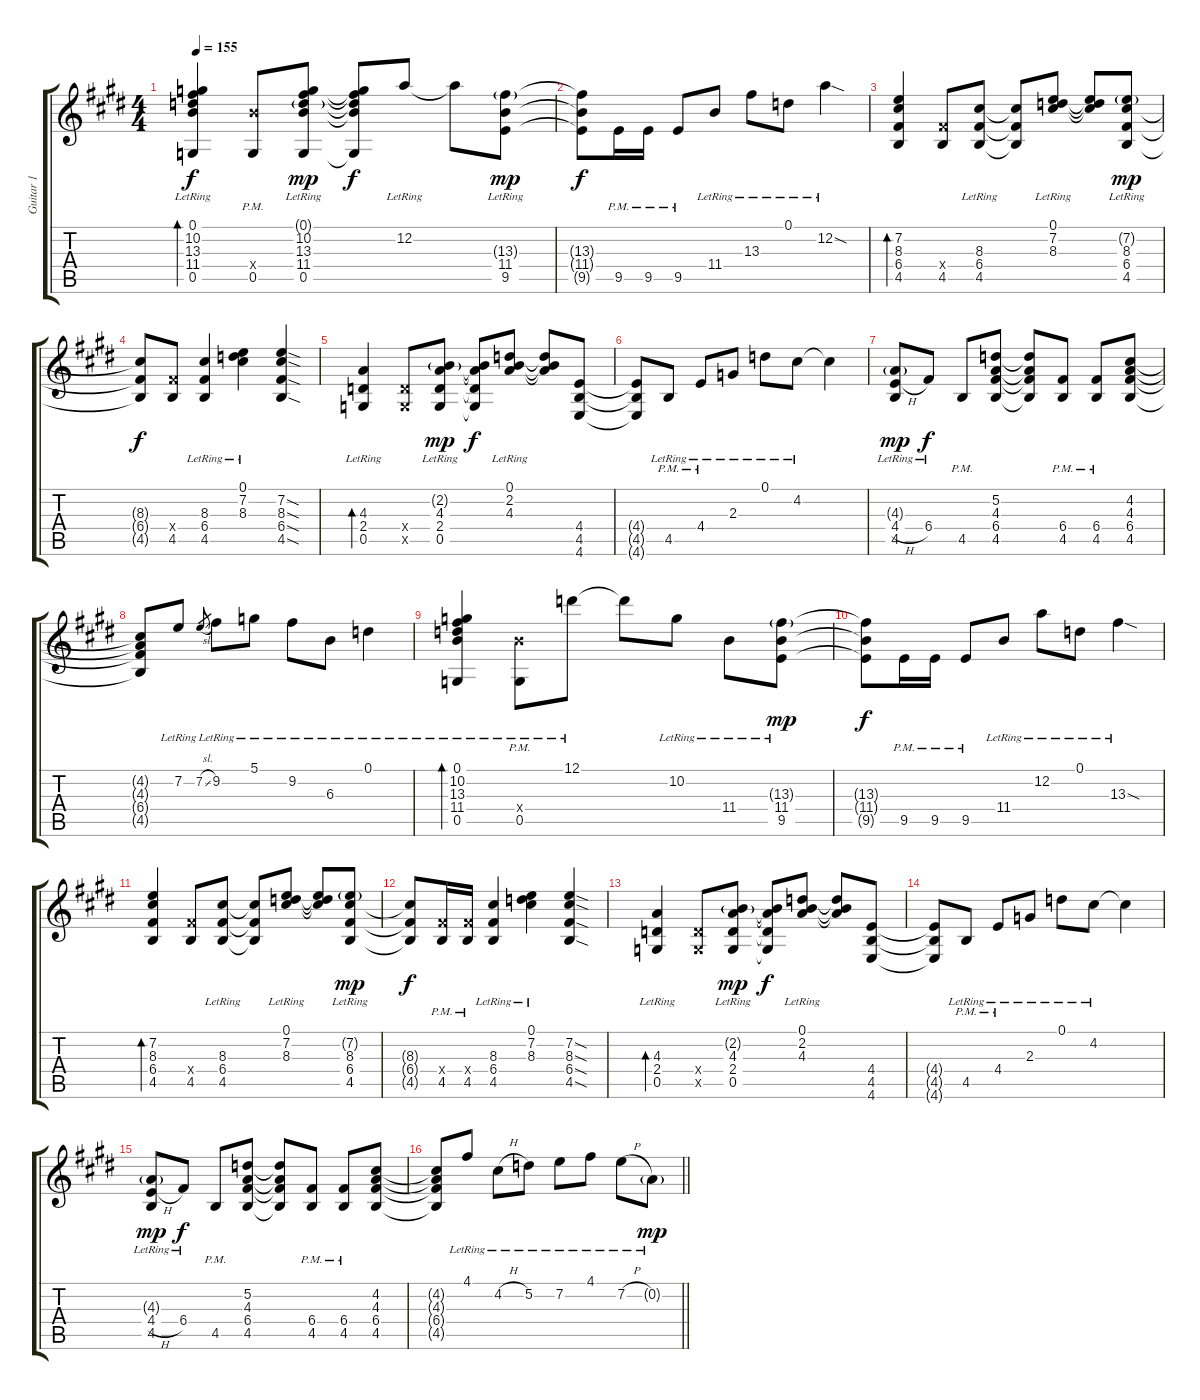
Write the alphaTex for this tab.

\track ("Guitar 1" "Guitar 1") {instrument electricguitarclean}
\staff {score tabs}
\tuning (D4 A3 F3 C3 G2 C2) {hide}
\ts (4 4)
\tempo 155
\clef g2
\ks e
(0.1{lr} 10.2{lr} 13.3{lr} 11.4{lr} 0.5{lr}).4{bd 30 dy f instrument electricguitarclean} (11.4{pm x} 0.5{pm}).8 (0.1{g lr} 10.2{lr} 13.3{lr} 11.4{lr} 0.5{lr}).8{dy mp} (0.1{t} 10.2{t} 13.3{t} 11.4{t} 0.5{t}).8{dy f} 12.2{lr}.8 12.2{t}.8 (13.3{g lr} 11.4{lr} 9.5{lr}).8{dy mp} |
(13.3{t} 11.4{t} 9.5{t}).8{dy f} 9.5{pm}.16 9.5{pm}.16 9.5{pm}.8 11.4{lr}.8 13.3{lr}.8 0.1{lr}.8 12.2{sod lr}.4 |
(7.2 8.3 6.4 4.5).4{bd 30} (6.4{x} 4.5).8 (8.3{lr} 6.4{lr} 4.5{lr}).8 (8.3{t} 6.4{t} 4.5{t}).8 (0.1{lr} 7.2{lr} 8.3{lr}).8 (0.1{t} 7.2{t} 8.3{t}).8 (7.2{g lr} 8.3{lr} 6.4{lr} 4.5{lr}).8{dy mp} |
(8.3{t} 6.4{t} 4.5{t}).8{dy f} (6.4{x} 4.5).8 (8.3{lr} 6.4{lr} 4.5{lr}).4 (0.1{lr} 7.2{lr} 8.3{lr}).4 (7.2{sod} 8.3{sod} 6.4{sod} 4.5{sod}).4 |
(4.3{lr} 2.4{lr} 0.5{lr}).4{bd 30} (2.4{x} 0.5{x}).8 (2.2{g lr} 4.3{lr} 2.4{lr} 0.5{lr}).8{dy mp} (2.2{t} 4.3{t} 2.4{t} 0.5{t}).8{dy f} (0.1{lr} 2.2{lr} 4.3{lr}).8 (0.1{t} 2.2{t} 4.3{t}).8 (4.4 4.5 4.6).8 |
(4.4{t} 4.5{t} 4.6{t}).8 4.5{pm lr}.8 4.4{pm lr}.8 2.3{lr}.8 0.1{lr}.8 4.2{lr}.8 4.2{t}.4 |
(4.3{g lr} 4.4{h lr} 4.5{lr}).8{dy mp} 6.4{lr}.8{dy f} 4.5{pm}.8 (5.2 4.3 6.4 4.5).8 (5.2{t} 4.3{t} 6.4{t} 4.5{t}).8 (6.4{pm} 4.5{pm}).8 (6.4{pm} 4.5{pm}).8 (4.2 4.3 6.4 4.5).8 |
(4.2{t} 4.3{t} 6.4{t} 4.5{t}).8 7.2{lr}.8 7.2{sl}.8{gr} 9.2{lr}.8 5.1{lr}.8 9.2{lr}.8 6.3{lr}.8 0.1{lr}.4 |
(0.1{lr} 10.2{lr} 13.3{lr} 11.4{lr} 0.5{lr}).4{bd 30} (11.4{pm x} 0.5{pm lr}).8 12.1{lr}.8 12.1{t}.8 10.2{lr}.8 11.4{lr}.8 (13.3{g lr} 11.4{lr} 9.5{lr}).8{dy mp} |
(13.3{t} 11.4{t} 9.5{t}).8{dy f} 9.5{pm}.16 9.5{pm}.16 9.5{pm}.8 11.4{lr}.8 12.2{lr}.8 0.1{lr}.8 13.3{sod lr}.4 |
(7.2 8.3 6.4 4.5).4{bd 30} (6.4{x} 4.5).8 (8.3{lr} 6.4{lr} 4.5{lr}).8 (8.3{t} 6.4{t} 4.5{t}).8 (0.1{lr} 7.2{lr} 8.3{lr}).8 (0.1{t} 7.2{t} 8.3{t}).8 (7.2{g lr} 8.3{lr} 6.4{lr} 4.5{lr}).8{dy mp} |
(8.3{t} 6.4{t} 4.5{t}).8{dy f} (6.4{pm x} 4.5{pm}).16 (6.4{pm x} 4.5{pm}).16 (8.3{lr} 6.4{lr} 4.5{lr}).4 (0.1{lr} 7.2{lr} 8.3{lr}).4 (7.2{sod} 8.3{sod} 6.4{sod} 4.5{sod}).4 |
(4.3{lr} 2.4{lr} 0.5{lr}).4{bd 30} (2.4{x} 0.5{x}).8 (2.2{g lr} 4.3{lr} 2.4{lr} 0.5{lr}).8{dy mp} (2.2{t} 4.3{t} 2.4{t} 0.5{t}).8{dy f} (0.1{lr} 2.2{lr} 4.3{lr}).8 (0.1{t} 2.2{t} 4.3{t}).8 (4.4 4.5 4.6).8 |
(4.4{t} 4.5{t} 4.6{t}).8 4.5{pm lr}.8 4.4{pm lr}.8 2.3{lr}.8 0.1{lr}.8 4.2{lr}.8 4.2{t}.4 |
(4.3{g lr} 4.4{h lr} 4.5{lr}).8{dy mp} 6.4{lr}.8{dy f} 4.5{pm}.8 (5.2 4.3 6.4 4.5).8 (5.2{t} 4.3{t} 6.4{t} 4.5{t}).8 (6.4{pm} 4.5{pm}).8 (6.4{pm} 4.5{pm}).8 (4.2 4.3 6.4 4.5).8 |
\barLineRight lightlight
(4.2{t} 4.3{t} 6.4{t} 4.5{t}).8 4.1{lr}.8 4.2{h lr}.8 5.2{lr}.8 7.2{lr}.8 4.1{lr}.8 7.2{h lr}.8 0.2{g lr}.8{dy mp}
